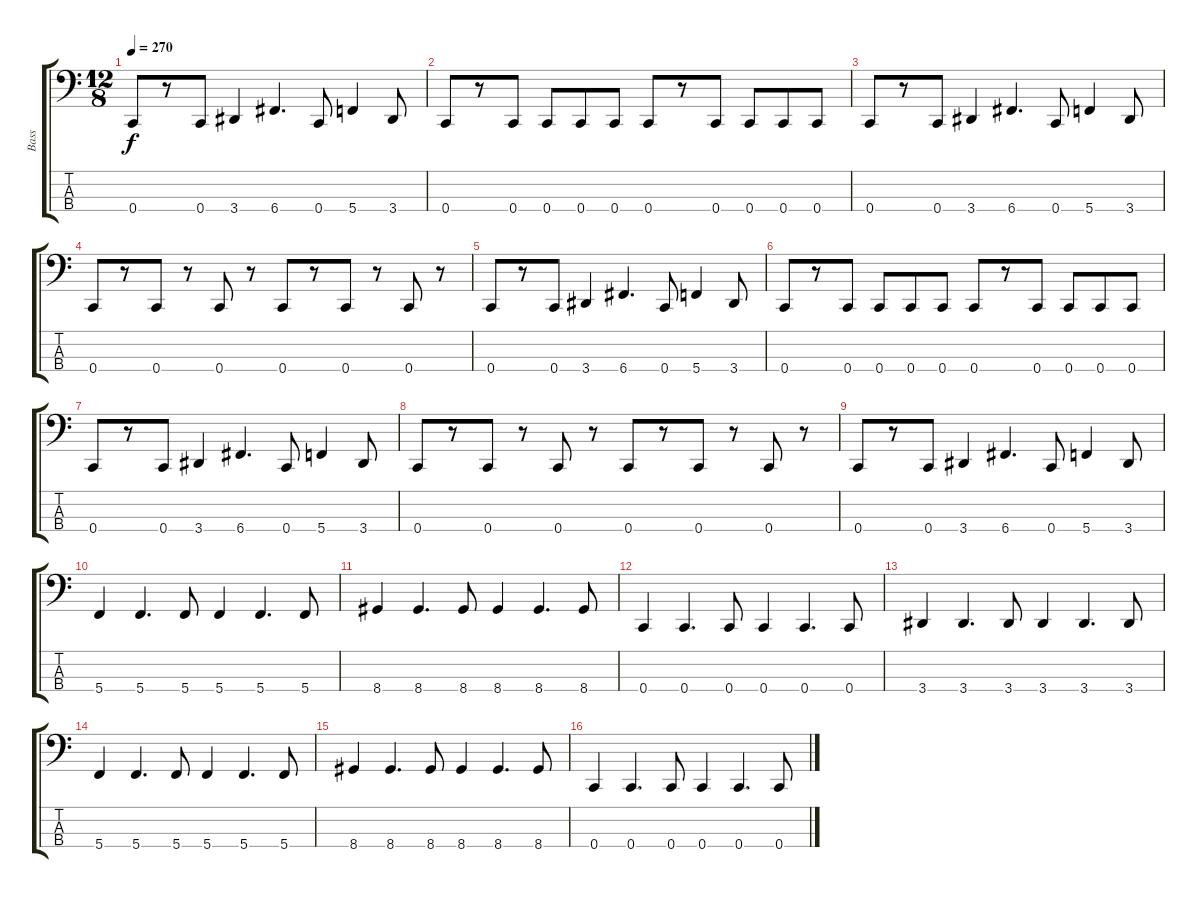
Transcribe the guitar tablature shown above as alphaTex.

\track ("Bass" "Bass") {instrument electricbasspick}
\staff {score tabs}
\tuning (F2 C2 G1 C1) {hide}
\ts (12 8)
\tempo 270
\clef f4
\ks c
0.4.8{dy f} r.8 0.4.8 3.4.4 6.4.4{d} 0.4.8 5.4.4 3.4.8 |
0.4.8 r.8 0.4.8 0.4.8 0.4.8 0.4.8 0.4.8 r.8 0.4.8 0.4.8 0.4.8 0.4.8 |
0.4.8 r.8 0.4.8 3.4.4 6.4.4{d} 0.4.8 5.4.4 3.4.8 |
0.4.8 r.8 0.4.8 r.8 0.4.8 r.8 0.4.8 r.8 0.4.8 r.8 0.4.8 r.8 |
0.4.8 r.8 0.4.8 3.4.4 6.4.4{d} 0.4.8 5.4.4 3.4.8 |
0.4.8 r.8 0.4.8 0.4.8 0.4.8 0.4.8 0.4.8 r.8 0.4.8 0.4.8 0.4.8 0.4.8 |
0.4.8 r.8 0.4.8 3.4.4 6.4.4{d} 0.4.8 5.4.4 3.4.8 |
0.4.8 r.8 0.4.8 r.8 0.4.8 r.8 0.4.8 r.8 0.4.8 r.8 0.4.8 r.8 |
0.4.8 r.8 0.4.8 3.4.4 6.4.4{d} 0.4.8 5.4.4 3.4.8 |
5.4.4 5.4.4{d} 5.4.8 5.4.4 5.4.4{d} 5.4.8 |
8.4.4 8.4.4{d} 8.4.8 8.4.4 8.4.4{d} 8.4.8 |
0.4.4 0.4.4{d} 0.4.8 0.4.4 0.4.4{d} 0.4.8 |
3.4.4 3.4.4{d} 3.4.8 3.4.4 3.4.4{d} 3.4.8 |
5.4.4 5.4.4{d} 5.4.8 5.4.4 5.4.4{d} 5.4.8 |
8.4.4 8.4.4{d} 8.4.8 8.4.4 8.4.4{d} 8.4.8 |
0.4.4 0.4.4{d} 0.4.8 0.4.4 0.4.4{d} 0.4.8
